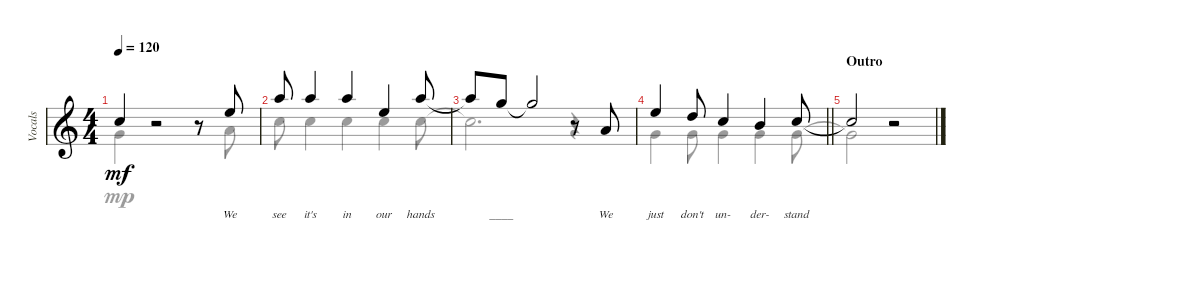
\defaultSystemsLayout 4
\bracketExtendMode groupsimilarinstruments
\otherSystemsTrackNameOrientation horizontal
\track ("Vocals" "Vocals") {multiBarRest instrument voiceoohs}
\staff {score}
\tuning (E4 B3 G3 D3 A2 E2)
\voice
\ts (4 4)
\tempo 120
\clef g2
\ks c
8.1{t}.4{dy mf beam Up} r.2{beam Up} r.8{beam Up} 17.2.8{lyrics (0 "We") lyrics (1 "") lyrics (2 "") lyrics (3 "") lyrics (4 "") beam Up} |
17.1.8{lyrics (0 "see") lyrics (1 "") lyrics (2 "") lyrics (3 "") lyrics (4 "") beam Up} 17.1.4{lyrics (0 "it's") lyrics (1 "") lyrics (2 "") lyrics (3 "") lyrics (4 "") beam Up} 17.1.4{lyrics (0 "in") lyrics (1 "") lyrics (2 "") lyrics (3 "") lyrics (4 "") beam Up} 17.2.4{lyrics (0 "our") lyrics (1 "") lyrics (2 "") lyrics (3 "") lyrics (4 "") beam Up} 17.1.8{lyrics (0 "hands") lyrics (1 "") lyrics (2 "") lyrics (3 "") lyrics (4 "") beam Up} |
17.1{t}.8{beam Up} 15.1.8{lyrics (0 "____") lyrics (1 "") lyrics (2 "") lyrics (3 "") lyrics (4 "") beam Up} 15.1{t}.2{beam Up} r.8{beam Up} 10.2.8{lyrics (0 "We") lyrics (1 "") lyrics (2 "") lyrics (3 "") lyrics (4 "") beam Up} |
\barLineRight lightlight
12.1.4{lyrics (0 "just") lyrics (1 "") lyrics (2 "") lyrics (3 "") lyrics (4 "") beam Up} 10.1.8{lyrics (0 "don't") lyrics (1 "") lyrics (2 "") lyrics (3 "") lyrics (4 "") beam Up} 8.1.4{lyrics (0 "un-") lyrics (1 "") lyrics (2 "") lyrics (3 "") lyrics (4 "") beam Up} 7.1.4{lyrics (0 "der-") lyrics (1 "") lyrics (2 "") lyrics (3 "") lyrics (4 "") beam Up} 8.1.8{lyrics (0 "stand") lyrics (1 "") lyrics (2 "") lyrics (3 "") lyrics (4 "") beam Up} |
\section ("" "Outro")
8.1{t}.2{beam Up} r.2{beam Up} |
|
|
|
|
|
|
|
|
|
\voice
\clef g2
\ottava regular
\simile none
\ks c
8.2{t}.4{dy mp beam Down} r.2{beam Down} r.8{beam Down} 19.4.8{beam Down} |
17.3.8{beam Down} 17.3.4{beam Down} 17.3.4{beam Down} 17.3.4{beam Down} 17.3.8{beam Down} |
17.3{t}.2{d beam Down} r.4{beam Down} |
\barLineRight lightlight
8.2.4{beam Down} 8.2.8{beam Down} 8.2.4{beam Down} 8.2.4{beam Down} 8.2.8{beam Down} |
8.2{t}.2{beam Down} r.2{beam Down} |
|
|
|
|
|
|
|
|
|
